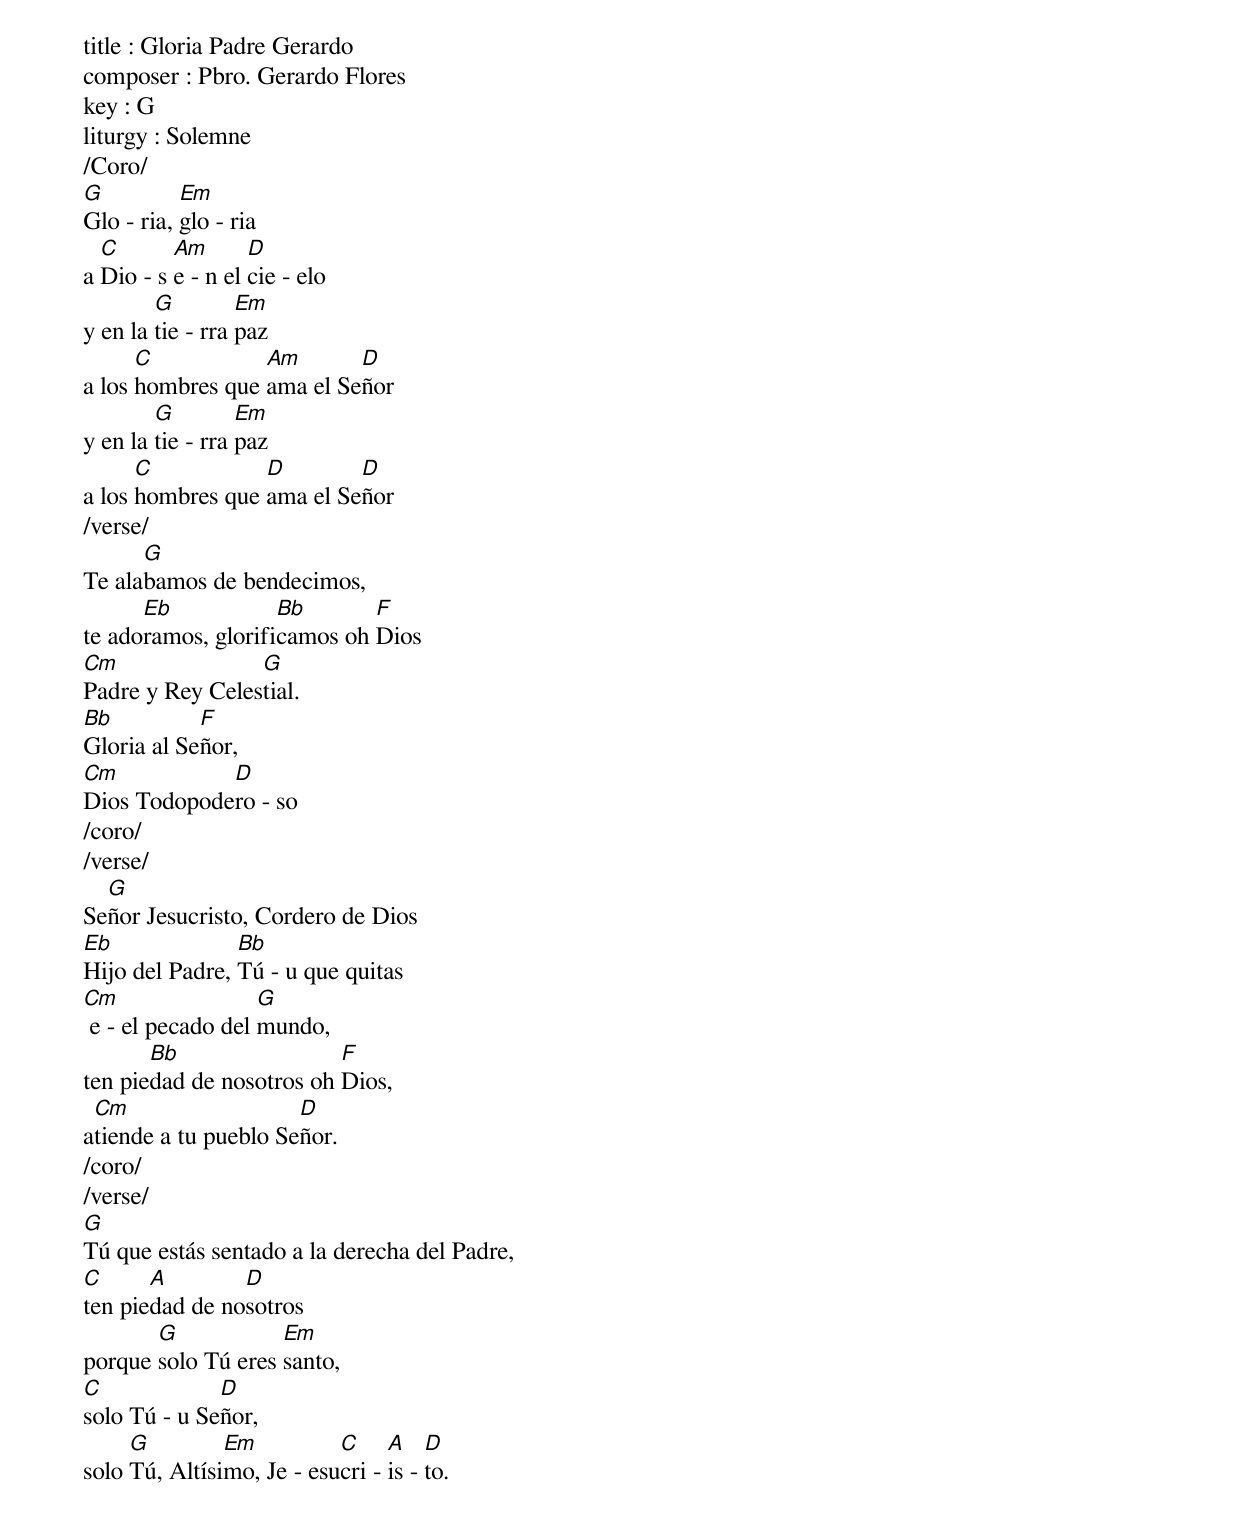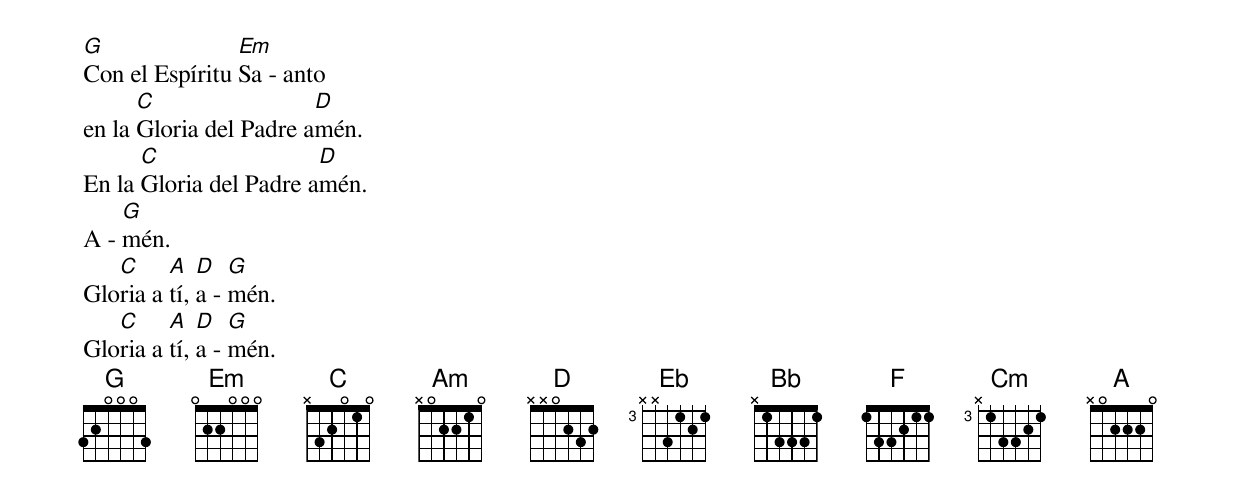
title : Gloria Padre Gerardo
composer : Pbro. Gerardo Flores
key : G
liturgy : Solemne
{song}
/Coro/
[G]Glo - ria, [Em]glo - ria
a [C]Dio - s [Am]e - n el [D]cie - elo
y en la [G]tie - rra [Em]paz
a los [C]hombres que [Am]ama el Se[D]ñor
y en la [G]tie - rra [Em]paz
a los [C]hombres que [D]ama el Se[D]ñor
/verse/
Te ala[G]bamos de bendecimos,
te ado[Eb]ramos, glorifi[Bb]camos oh [F]Dios
[Cm]Padre y Rey Celes[G]tial.
[Bb]Gloria al Se[F]ñor,
[Cm]Dios Todopode[D]ro - so
/coro/
/verse/
Se[G]ñor Jesucristo, Cordero de Dios
[Eb]Hijo del Padre, [Bb]Tú - u que quitas
[Cm] e - el pecado del [G]mundo,
ten pie[Bb]dad de nosotros oh [F]Dios,
a[Cm]tiende a tu pueblo Se[D]ñor.
/coro/
/verse/
[G]Tú que estás sentado a la derecha del Padre,
[C]ten pie[A]dad de no[D]sotros
porque [G]solo Tú eres [Em]santo,
[C]solo Tú - u Se[D]ñor,
solo [G]Tú, Altísi[Em]mo, Je - esu[C]cri - [A]is - [D]to.
[G]Con el Espíritu [Em]Sa - anto
en la [C]Gloria del Padre a[D]mén.
En la [C]Gloria del Padre a[D]mén.
A - [G]mén.
Glo[C]ria a [A]tí, [D]a - [G]mén.
Glo[C]ria a [A]tí, [D]a - [G]mén.
